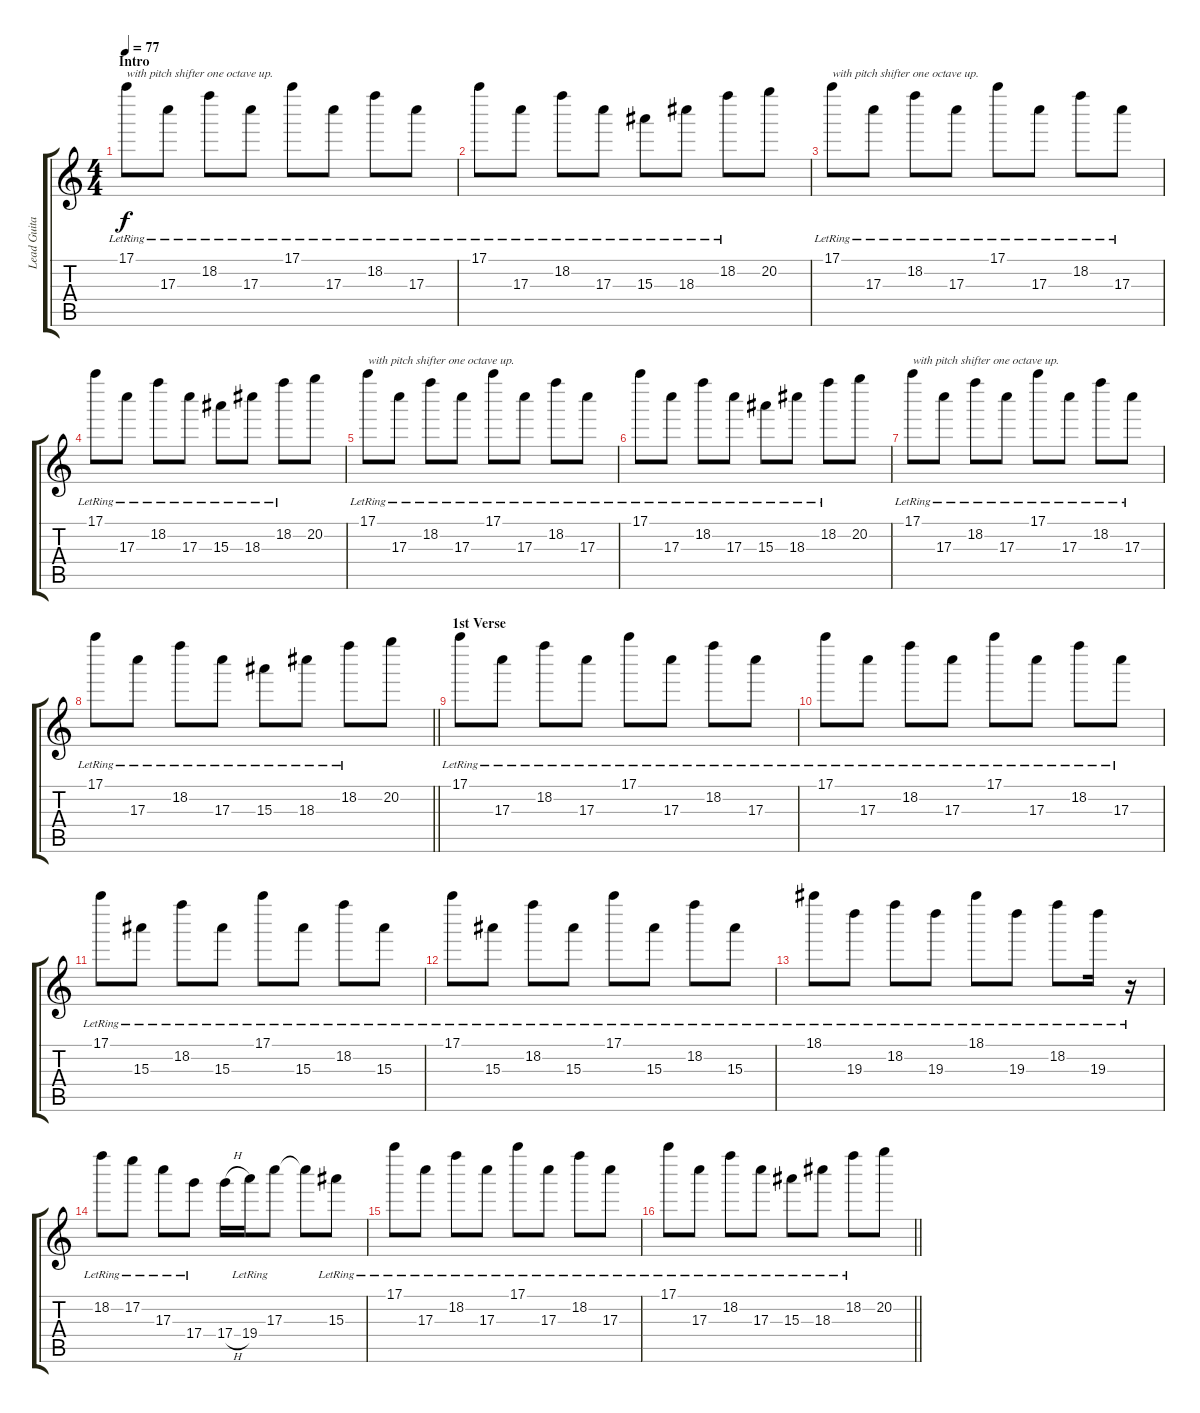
\track ("Lead Guitar 1" "Lead Guita") {instrument electricguitarjazz}
\staff {score tabs}
\tuning (E5 B4 G4 D4 A3 E3) {hide}
\ts (4 4)
\section ("" "Intro")
\tempo 77
\clef g2
\ks c
17.1{lr}.8{txt "with pitch shifter one octave up." dy f instrument electricguitarjazz} 17.3{lr}.8 18.2{lr}.8 17.3{lr}.8 17.1{lr}.8 17.3{lr}.8 18.2{lr}.8 17.3{lr}.8 |
17.1{lr}.8 17.3{lr}.8 18.2{lr}.8 17.3{lr}.8 15.3{lr}.8 18.3{lr}.8 18.2{lr}.8 20.2.8 |
17.1{lr}.8{txt "with pitch shifter one octave up."} 17.3{lr}.8 18.2{lr}.8 17.3{lr}.8 17.1{lr}.8 17.3{lr}.8 18.2{lr}.8 17.3{lr}.8 |
17.1{lr}.8 17.3{lr}.8 18.2{lr}.8 17.3{lr}.8 15.3{lr}.8 18.3{lr}.8 18.2{lr}.8 20.2.8 |
17.1{lr}.8{txt "with pitch shifter one octave up."} 17.3{lr}.8 18.2{lr}.8 17.3{lr}.8 17.1{lr}.8 17.3{lr}.8 18.2{lr}.8 17.3{lr}.8 |
17.1{lr}.8 17.3{lr}.8 18.2{lr}.8 17.3{lr}.8 15.3{lr}.8 18.3{lr}.8 18.2{lr}.8 20.2.8 |
17.1{lr}.8{txt "with pitch shifter one octave up."} 17.3{lr}.8 18.2{lr}.8 17.3{lr}.8 17.1{lr}.8 17.3{lr}.8 18.2{lr}.8 17.3{lr}.8 |
\barLineRight lightlight
17.1{lr}.8 17.3{lr}.8 18.2{lr}.8 17.3{lr}.8 15.3{lr}.8 18.3{lr}.8 18.2{lr}.8 20.2.8 |
\section ("" "1st Verse ")
17.1{lr}.8 17.3{lr}.8 18.2{lr}.8 17.3{lr}.8 17.1{lr}.8 17.3{lr}.8 18.2{lr}.8 17.3{lr}.8 |
17.1{lr}.8 17.3{lr}.8 18.2{lr}.8 17.3{lr}.8 17.1{lr}.8 17.3{lr}.8 18.2{lr}.8 17.3{lr}.8 |
17.1{lr}.8 15.3{lr}.8 18.2{lr}.8 15.3{lr}.8 17.1{lr}.8 15.3{lr}.8 18.2{lr}.8 15.3{lr}.8 |
17.1{lr}.8 15.3{lr}.8 18.2{lr}.8 15.3{lr}.8 17.1{lr}.8 15.3{lr}.8 18.2{lr}.8 15.3{lr}.8 |
18.1{lr}.8 19.3{lr}.8 18.2{lr}.8 19.3{lr}.8 18.1{lr}.8 19.3{lr}.8 18.2{lr}.8 19.3{lr}.16 r.16 |
18.2{lr}.8 17.2{lr}.8 17.3{lr}.8 17.4{lr}.8 17.4{h}.16 19.4{lr}.16 17.3{lr}.8 17.3{t}.8 15.3{lr}.8 |
17.1{lr}.8 17.3{lr}.8 18.2{lr}.8 17.3{lr}.8 17.1{lr}.8 17.3{lr}.8 18.2{lr}.8 17.3{lr}.8 |
\barLineRight lightlight
17.1{lr}.8 17.3{lr}.8 18.2{lr}.8 17.3{lr}.8 15.3{lr}.8 18.3{lr}.8 18.2{lr}.8 20.2.8
